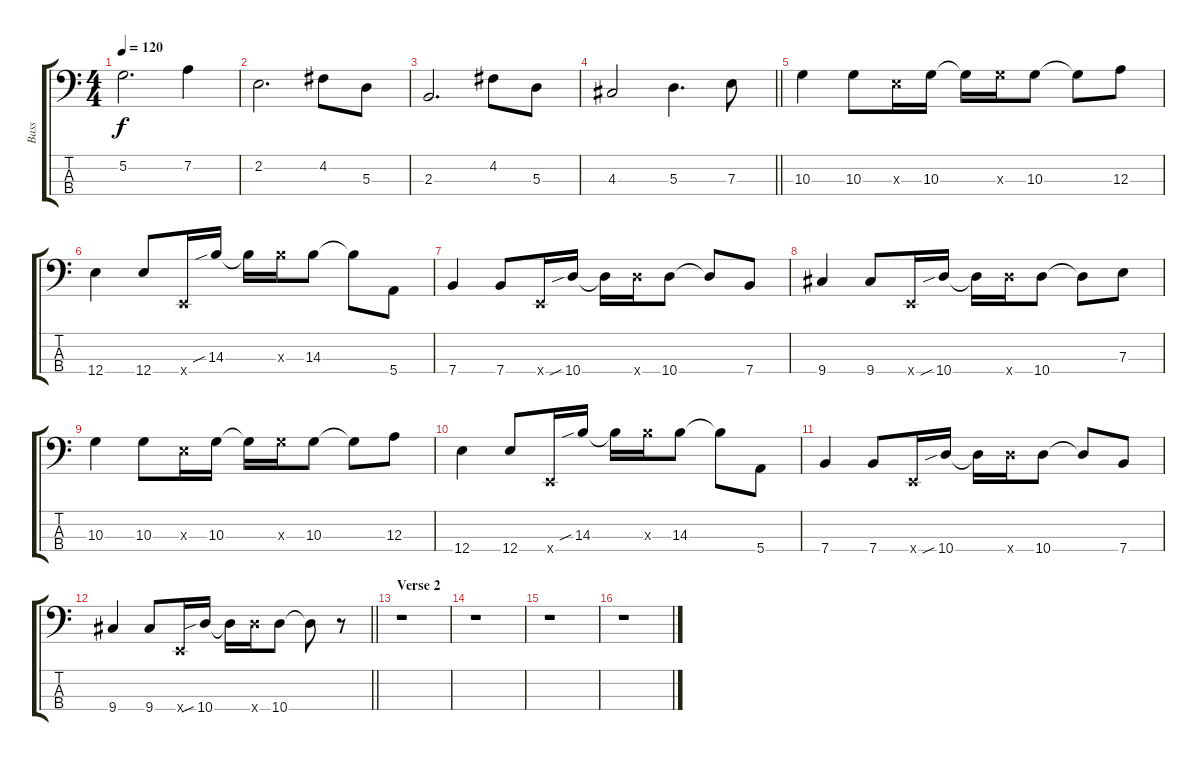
\track ("Bass" "Bass") {instrument distortionguitar}
\staff {score tabs}
\tuning (G2 D2 A1 E1) {hide}
\ts (4 4)
\tempo 120
\clef f4
\ks c
5.2.2{d dy f} 7.2.4 |
2.2.2{d} 4.2.8 5.3.8 |
2.3.2{d} 4.2.8 5.3.8 |
\barLineRight lightlight
4.3.2 5.3.4{d} 7.3.8 |
10.3.4 10.3.8 7.3{x}.16 10.3.16 10.3{t}.16 10.3{x}.16 10.3.8 10.3{t}.8 12.3.8 |
12.4.4 12.4.8 0.4{x}.16 14.3{sib}.16 14.3{t}.16 14.3{x}.16 14.3.8 14.3{t}.8 5.4.8 |
7.4.4 7.4.8 0.4{x}.16 10.4{sib}.16 10.4{t}.16 10.4{x}.16 10.4.8 10.4{t}.8 7.4.8 |
9.4.4 9.4.8 0.4{x}.16 10.4{sib}.16 10.4{t}.16 10.4{x}.16 10.4.8 10.4{t}.8 7.3.8 |
10.3.4 10.3.8 7.3{x}.16 10.3.16 10.3{t}.16 10.3{x}.16 10.3.8 10.3{t}.8 12.3.8 |
12.4.4 12.4.8 0.4{x}.16 14.3{sib}.16 14.3{t}.16 14.3{x}.16 14.3.8 14.3{t}.8 5.4.8 |
7.4.4 7.4.8 0.4{x}.16 10.4{sib}.16 10.4{t}.16 10.4{x}.16 10.4.8 10.4{t}.8 7.4.8 |
\barLineRight lightlight
9.4.4 9.4.8 0.4{x}.16 10.4{sib}.16 10.4{t}.16 10.4{x}.16 10.4.8 10.4{t}.8 r.8 |
\section ("" "Verse 2")
r.1 |
r.1 |
r.1 |
r.1
